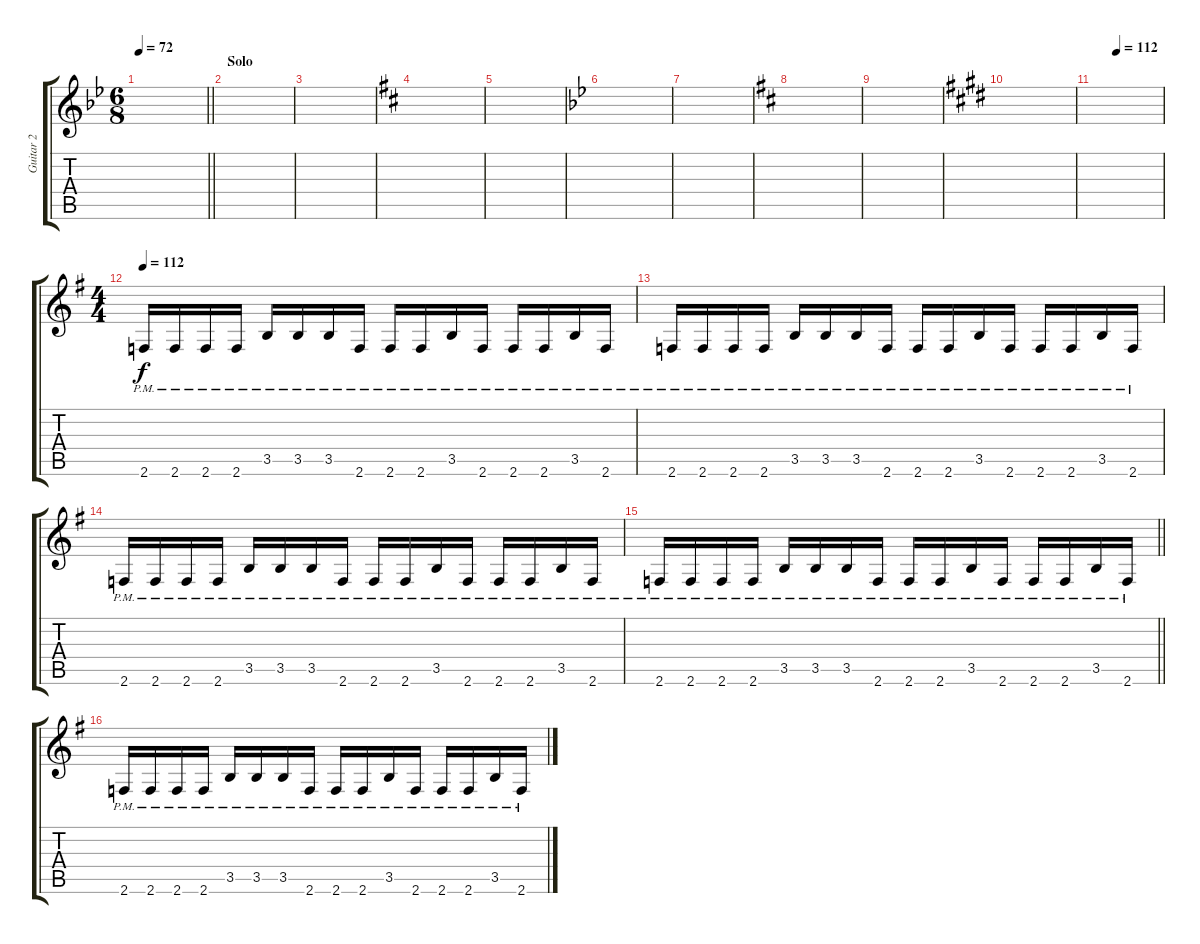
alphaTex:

\track ("Guitar 2" "Guitar 2") {instrument electricguitarclean}
\staff {score tabs}
\tuning (Eb4 Bb3 Gb3 Db3 Ab2 Eb2) {hide}
\ts (6 8)
\tempo 72
\clef g2
\barLineRight lightlight
\ks bb
|
\section ("" "Solo")
|
|
\ks d
|
|
\ks bb
|
|
\ks d
|
|
\ks e
|
\tempo (112 0.3333333333333333)
\ks c#minor
|
\ts (4 4)
\tempo 112
\ks g
2.6{pm}.16{dy f} 2.6{pm}.16 2.6{pm}.16 2.6{pm}.16 3.5{pm}.16 3.5{pm}.16 3.5{pm}.16 2.6{pm}.16 2.6{pm}.16 2.6{pm}.16 3.5{pm}.16 2.6{pm}.16 2.6{pm}.16 2.6{pm}.16 3.5{pm}.16 2.6{pm}.16 |
2.6{pm}.16 2.6{pm}.16 2.6{pm}.16 2.6{pm}.16 3.5{pm}.16 3.5{pm}.16 3.5{pm}.16 2.6{pm}.16 2.6{pm}.16 2.6{pm}.16 3.5{pm}.16 2.6{pm}.16 2.6{pm}.16 2.6{pm}.16 3.5{pm}.16 2.6{pm}.16 |
2.6{pm}.16 2.6{pm}.16 2.6{pm}.16 2.6{pm}.16 3.5{pm}.16 3.5{pm}.16 3.5{pm}.16 2.6{pm}.16 2.6{pm}.16 2.6{pm}.16 3.5{pm}.16 2.6{pm}.16 2.6{pm}.16 2.6{pm}.16 3.5{pm}.16 2.6{pm}.16 |
\barLineRight lightlight
2.6{pm}.16 2.6{pm}.16 2.6{pm}.16 2.6{pm}.16 3.5{pm}.16 3.5{pm}.16 3.5{pm}.16 2.6{pm}.16 2.6{pm}.16 2.6{pm}.16 3.5{pm}.16 2.6{pm}.16 2.6{pm}.16 2.6{pm}.16 3.5{pm}.16 2.6{pm}.16 |
2.6{pm}.16 2.6{pm}.16 2.6{pm}.16 2.6{pm}.16 3.5{pm}.16 3.5{pm}.16 3.5{pm}.16 2.6{pm}.16 2.6{pm}.16 2.6{pm}.16 3.5{pm}.16 2.6{pm}.16 2.6{pm}.16 2.6{pm}.16 3.5{pm}.16 2.6{pm}.16
